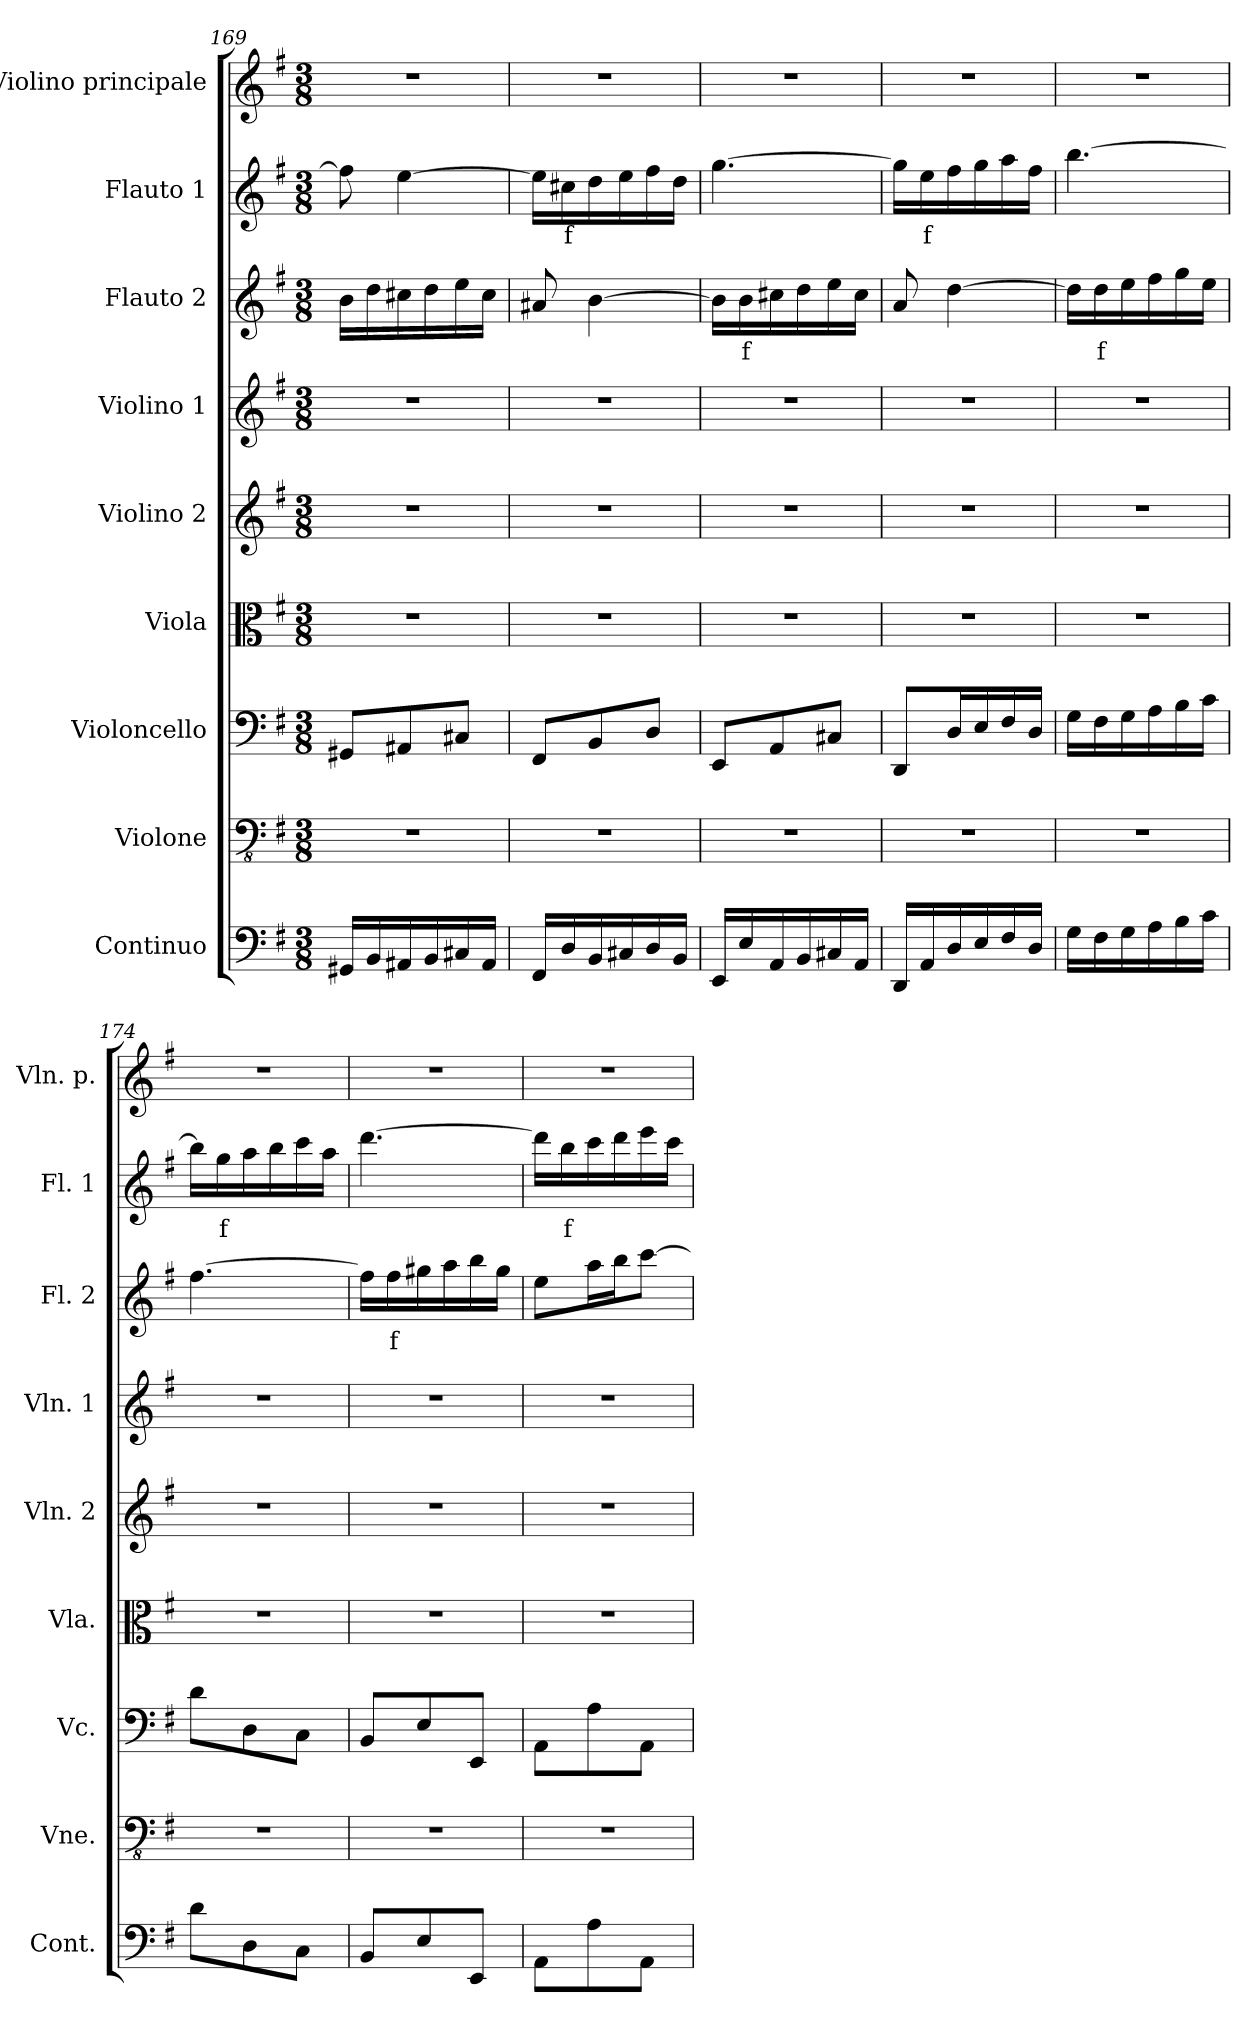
**kern	**kern	**kern	**kern	**kern	**kern	**kern	**text	**kern	**text	**kern
*part9	*part8	*part7	*part6	*part5	*part4	*part3	*part3	*part2	*part2	*part1
*staff9	*staff8	*staff7	*staff6	*staff5	*staff4	*staff3	*staff3	*staff2	*staff2	*staff1
*I"Continuo	*I"Violone	*I"Violoncello	*I"Viola	*I"Violino 2	*I"Violino 1	*I"Flauto 2	*	*I"Flauto 1	*	*I"Violino principale
*I'Cont.	*I'Vne.	*I'Vc.	*I'Vla.	*I'Vln. 2	*I'Vln. 1	*I'Fl. 2	*	*I'Fl. 1	*	*I'Vln. p.
*clefF4	*clefFv4	*clefF4	*clefC3	*clefG2	*clefG2	*clefG2	*	*clefG2	*	*clefG2
*	*ITrd7c12	*	*	*	*	*	*	*	*	*
*k[f#]	*k[f#]	*k[f#]	*k[f#]	*k[f#]	*k[f#]	*k[f#]	*	*k[f#]	*	*k[f#]
*M3/8	*M3/8	*M3/8	*M3/8	*M3/8	*M3/8	*M3/8	*	*M3/8	*	*M3/8
=169	=169	=169	=169	=169	=169	=169	=169	=169	=169	=169
16GG#X/LL	4.r	8GG#X/L	4.r	4.r	4.r	16b\LL	.	8ff#\]	.	4.r
16BB/	.	.	.	.	.	16dd\	.	.	.	.
16AA#X/	.	8AA#X/	.	.	.	16cc#X\	.	[4ee\	.	.
16BB/	.	.	.	.	.	16dd\	.	.	.	.
16C#X/	.	8C#X/J	.	.	.	16ee\	.	.	.	.
16AA#/JJ	.	.	.	.	.	16cc#\JJ	.	.	.	.
=170	=170	=170	=170	=170	=170	=170	=170	=170	=170	=170
16FF#/LL	4.r	8FF#/L	4.r	4.r	4.r	8a#X/	.	16ee\LL]	.	4.r
!	!	!	!	!	!	!	!	!	!LO:LY:color=#FF0000	!
16D/	.	.	.	.	.	.	.	16cc#X\	f	.
16BB/	.	8BB/	.	.	.	[4b\	.	16dd\	.	.
16C#X/	.	.	.	.	.	.	.	16ee\	.	.
16D/	.	8D/J	.	.	.	.	.	16ff#\	.	.
16BB/JJ	.	.	.	.	.	.	.	16dd\JJ	.	.
=171	=171	=171	=171	=171	=171	=171	=171	=171	=171	=171
16EE/LL	4.r	8EE/L	4.r	4.r	4.r	16b\LL]	.	[4.gg\	.	4.r
!	!	!	!	!	!	!	!LO:LY:color=#FF0000	!	!	!
16E/	.	.	.	.	.	16b\	f	.	.	.
16AA/	.	8AA/	.	.	.	16cc#X\	.	.	.	.
16BB/	.	.	.	.	.	16dd\	.	.	.	.
16C#X/	.	8C#X/J	.	.	.	16ee\	.	.	.	.
16AA/JJ	.	.	.	.	.	16cc#\JJ	.	.	.	.
=172	=172	=172	=172	=172	=172	=172	=172	=172	=172	=172
16DD/LL	4.r	8DD/L	4.r	4.r	4.r	8a/	.	16gg\LL]	.	4.r
!	!	!	!	!	!	!	!	!	!LO:LY:color=#FF0000	!
16AA/	.	.	.	.	.	.	.	16ee\	f	.
16D/	.	16D/L	.	.	.	[4dd\	.	16ff#\	.	.
16E/	.	16E/	.	.	.	.	.	16gg\	.	.
16F#/	.	16F#/	.	.	.	.	.	16aa\	.	.
16D/JJ	.	16D/JJ	.	.	.	.	.	16ff#\JJ	.	.
=173	=173	=173	=173	=173	=173	=173	=173	=173	=173	=173
16G\LL	4.r	16G\LL	4.r	4.r	4.r	16dd\LL]	.	[4.bb\	.	4.r
!	!	!	!	!	!	!	!LO:LY:color=#FF0000	!	!	!
16F#\	.	16F#\	.	.	.	16dd\	f	.	.	.
16G\	.	16G\	.	.	.	16ee\	.	.	.	.
16A\	.	16A\	.	.	.	16ff#\	.	.	.	.
16B\	.	16B\	.	.	.	16gg\	.	.	.	.
16c\JJ	.	16c\JJ	.	.	.	16ee\JJ	.	.	.	.
=174	=174	=174	=174	=174	=174	=174	=174	=174	=174	=174
8d\L	4.r	8d\L	4.r	4.r	4.r	[4.ff#\	.	16bb\LL]	.	4.r
!	!	!	!	!	!	!	!	!	!LO:LY:color=#FF0000	!
.	.	.	.	.	.	.	.	16gg\	f	.
8D\	.	8D\	.	.	.	.	.	16aa\	.	.
.	.	.	.	.	.	.	.	16bb\	.	.
8C\J	.	8C\J	.	.	.	.	.	16ccc\	.	.
.	.	.	.	.	.	.	.	16aa\JJ	.	.
=175	=175	=175	=175	=175	=175	=175	=175	=175	=175	=175
8BB/L	4.r	8BB/L	4.r	4.r	4.r	16ff#\LL]	.	[4.ddd\	.	4.r
!	!	!	!	!	!	!	!LO:LY:color=#FF0000	!	!	!
.	.	.	.	.	.	16ff#\	f	.	.	.
8E/	.	8E/	.	.	.	16gg#X\	.	.	.	.
.	.	.	.	.	.	16aa\	.	.	.	.
8EE/J	.	8EE/J	.	.	.	16bb\	.	.	.	.
.	.	.	.	.	.	16gg#\JJ	.	.	.	.
=176	=176	=176	=176	=176	=176	=176	=176	=176	=176	=176
8AA\L	4.r	8AA\L	4.r	4.r	4.r	8ee\L	.	16ddd\LL]	.	4.r
!	!	!	!	!	!	!	!	!	!LO:LY:color=#FF0000	!
.	.	.	.	.	.	.	.	16bb\	f	.
8A\	.	8A\	.	.	.	16aa\L	.	16ccc\	.	.
.	.	.	.	.	.	16bb\J	.	16ddd\	.	.
8AA\J	.	8AA\J	.	.	.	[8ccc\J	.	16eee\	.	.
.	.	.	.	.	.	.	.	16ccc\JJ	.	.
=	=	=	=	=	=	=	=	=	=	=
*-	*-	*-	*-	*-	*-	*-	*-	*-	*-	*-
